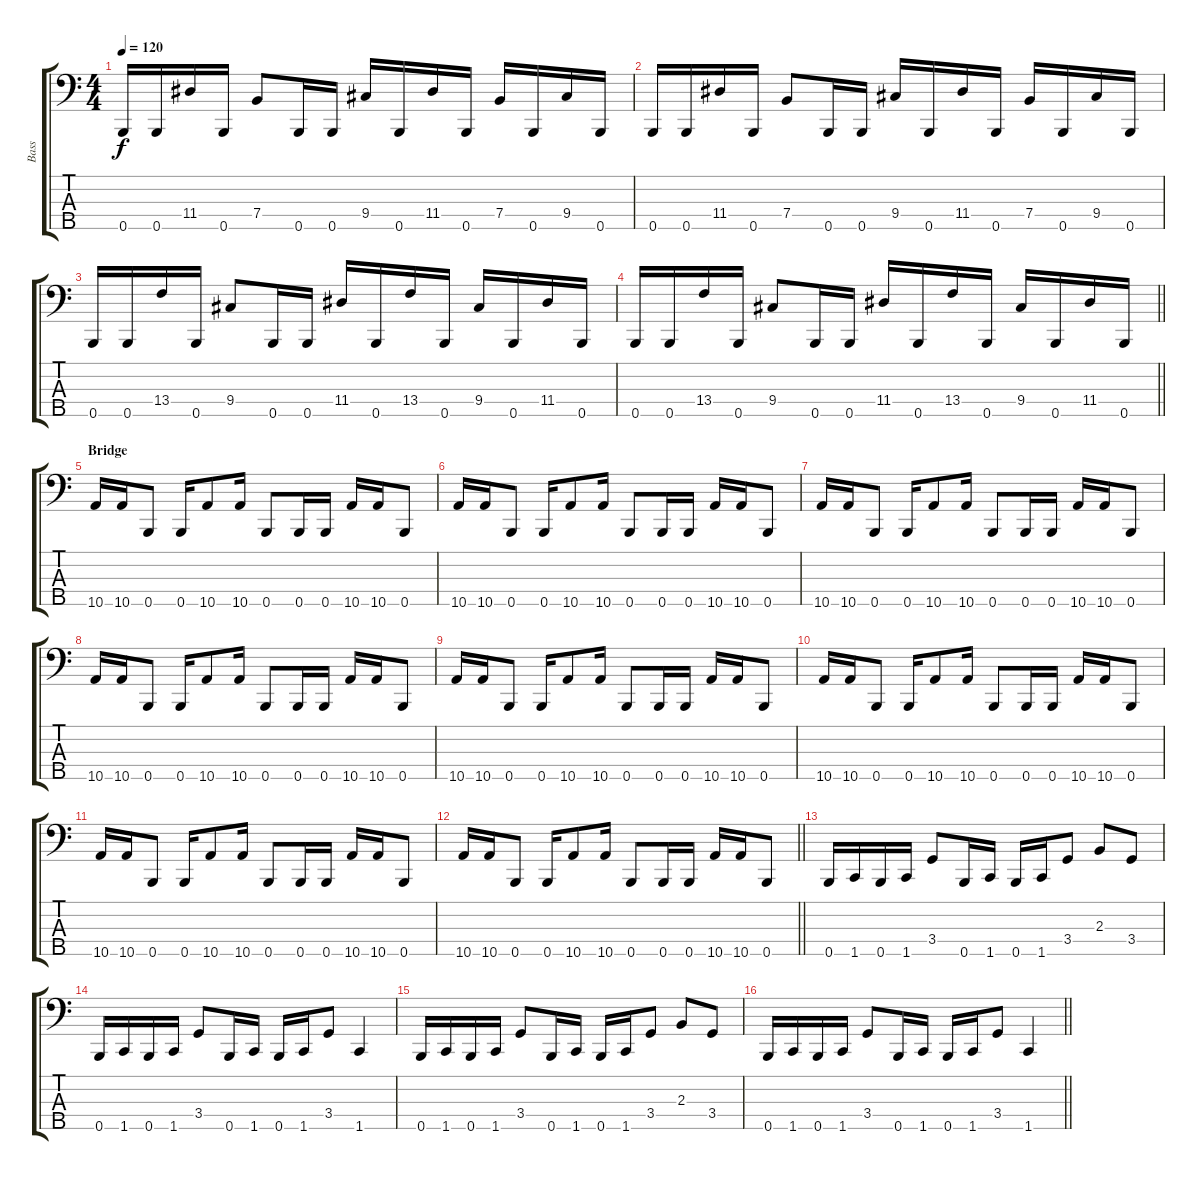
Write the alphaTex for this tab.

\track ("Bass" "Bass") {instrument electricbassfinger}
\staff {score tabs}
\tuning (G2 D2 A1 E1 B0) {hide}
\ts (4 4)
\tempo 120
\clef f4
\ks c
0.5.16{dy f} 0.5.16 11.4.16 0.5.16 7.4.8 0.5.16 0.5.16 9.4.16 0.5.16 11.4.16 0.5.16 7.4.16 0.5.16 9.4.16 0.5.16 |
0.5.16 0.5.16 11.4.16 0.5.16 7.4.8 0.5.16 0.5.16 9.4.16 0.5.16 11.4.16 0.5.16 7.4.16 0.5.16 9.4.16 0.5.16 |
0.5.16 0.5.16 13.4.16 0.5.16 9.4.8 0.5.16 0.5.16 11.4.16 0.5.16 13.4.16 0.5.16 9.4.16 0.5.16 11.4.16 0.5.16 |
\barLineRight lightlight
0.5.16 0.5.16 13.4.16 0.5.16 9.4.8 0.5.16 0.5.16 11.4.16 0.5.16 13.4.16 0.5.16 9.4.16 0.5.16 11.4.16 0.5.16 |
\section ("" "Bridge")
10.5.16 10.5.16 0.5.8 0.5.16 10.5.8 10.5.16 0.5.8 0.5.16 0.5.16 10.5.16 10.5.16 0.5.8 |
10.5.16 10.5.16 0.5.8 0.5.16 10.5.8 10.5.16 0.5.8 0.5.16 0.5.16 10.5.16 10.5.16 0.5.8 |
10.5.16 10.5.16 0.5.8 0.5.16 10.5.8 10.5.16 0.5.8 0.5.16 0.5.16 10.5.16 10.5.16 0.5.8 |
10.5.16 10.5.16 0.5.8 0.5.16 10.5.8 10.5.16 0.5.8 0.5.16 0.5.16 10.5.16 10.5.16 0.5.8 |
10.5.16 10.5.16 0.5.8 0.5.16 10.5.8 10.5.16 0.5.8 0.5.16 0.5.16 10.5.16 10.5.16 0.5.8 |
10.5.16 10.5.16 0.5.8 0.5.16 10.5.8 10.5.16 0.5.8 0.5.16 0.5.16 10.5.16 10.5.16 0.5.8 |
10.5.16 10.5.16 0.5.8 0.5.16 10.5.8 10.5.16 0.5.8 0.5.16 0.5.16 10.5.16 10.5.16 0.5.8 |
\barLineRight lightlight
10.5.16 10.5.16 0.5.8 0.5.16 10.5.8 10.5.16 0.5.8 0.5.16 0.5.16 10.5.16 10.5.16 0.5.8 |
\section ("" "")
0.5.16 1.5.16 0.5.16 1.5.16 3.4.8 0.5.16 1.5.16 0.5.16 1.5.16 3.4.8 2.3.8 3.4.8 |
0.5.16 1.5.16 0.5.16 1.5.16 3.4.8 0.5.16 1.5.16 0.5.16 1.5.16 3.4.8 1.5.4 |
0.5.16 1.5.16 0.5.16 1.5.16 3.4.8 0.5.16 1.5.16 0.5.16 1.5.16 3.4.8 2.3.8 3.4.8 |
\barLineRight lightlight
0.5.16 1.5.16 0.5.16 1.5.16 3.4.8 0.5.16 1.5.16 0.5.16 1.5.16 3.4.8 1.5.4
